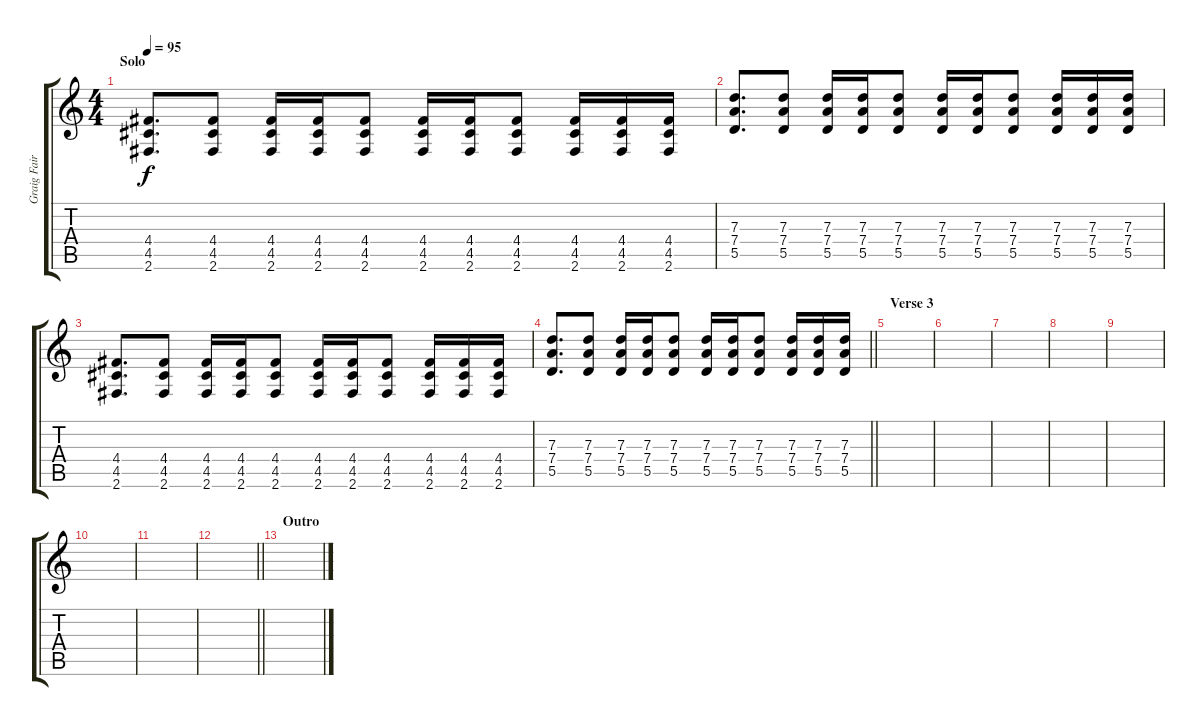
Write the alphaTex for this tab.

\track ("Graig Fairbaugh [Distortion]" "Graig Fair") {instrument distortionguitar}
\staff {score tabs}
\tuning (E4 B3 G3 D3 A2 E2) {hide}
\ts (4 4)
\section ("" "Solo")
\tempo 95
\clef g2
\ks c
(4.4 4.5 2.6).8{d dy f} (4.4 4.5 2.6).8 (4.4 4.5 2.6).16 (4.4 4.5 2.6).16 (4.4 4.5 2.6).8 (4.4 4.5 2.6).16 (4.4 4.5 2.6).16 (4.4 4.5 2.6).8 (4.4 4.5 2.6).16 (4.4 4.5 2.6).16 (4.4 4.5 2.6).16 |
(7.3 7.4 5.5).8{d} (7.3 7.4 5.5).8 (7.3 7.4 5.5).16 (7.3 7.4 5.5).16 (7.3 7.4 5.5).8 (7.3 7.4 5.5).16 (7.3 7.4 5.5).16 (7.3 7.4 5.5).8 (7.3 7.4 5.5).16 (7.3 7.4 5.5).16 (7.3 7.4 5.5).16 |
(4.4 4.5 2.6).8{d} (4.4 4.5 2.6).8 (4.4 4.5 2.6).16 (4.4 4.5 2.6).16 (4.4 4.5 2.6).8 (4.4 4.5 2.6).16 (4.4 4.5 2.6).16 (4.4 4.5 2.6).8 (4.4 4.5 2.6).16 (4.4 4.5 2.6).16 (4.4 4.5 2.6).16 |
\barLineRight lightlight
(7.3 7.4 5.5).8{d} (7.3 7.4 5.5).8 (7.3 7.4 5.5).16 (7.3 7.4 5.5).16 (7.3 7.4 5.5).8 (7.3 7.4 5.5).16 (7.3 7.4 5.5).16 (7.3 7.4 5.5).8 (7.3 7.4 5.5).16 (7.3 7.4 5.5).16 (7.3 7.4 5.5).16 |
\section ("" "Verse 3")
|
|
|
|
|
|
|
\barLineRight lightlight
|
\section ("" "Outro")
